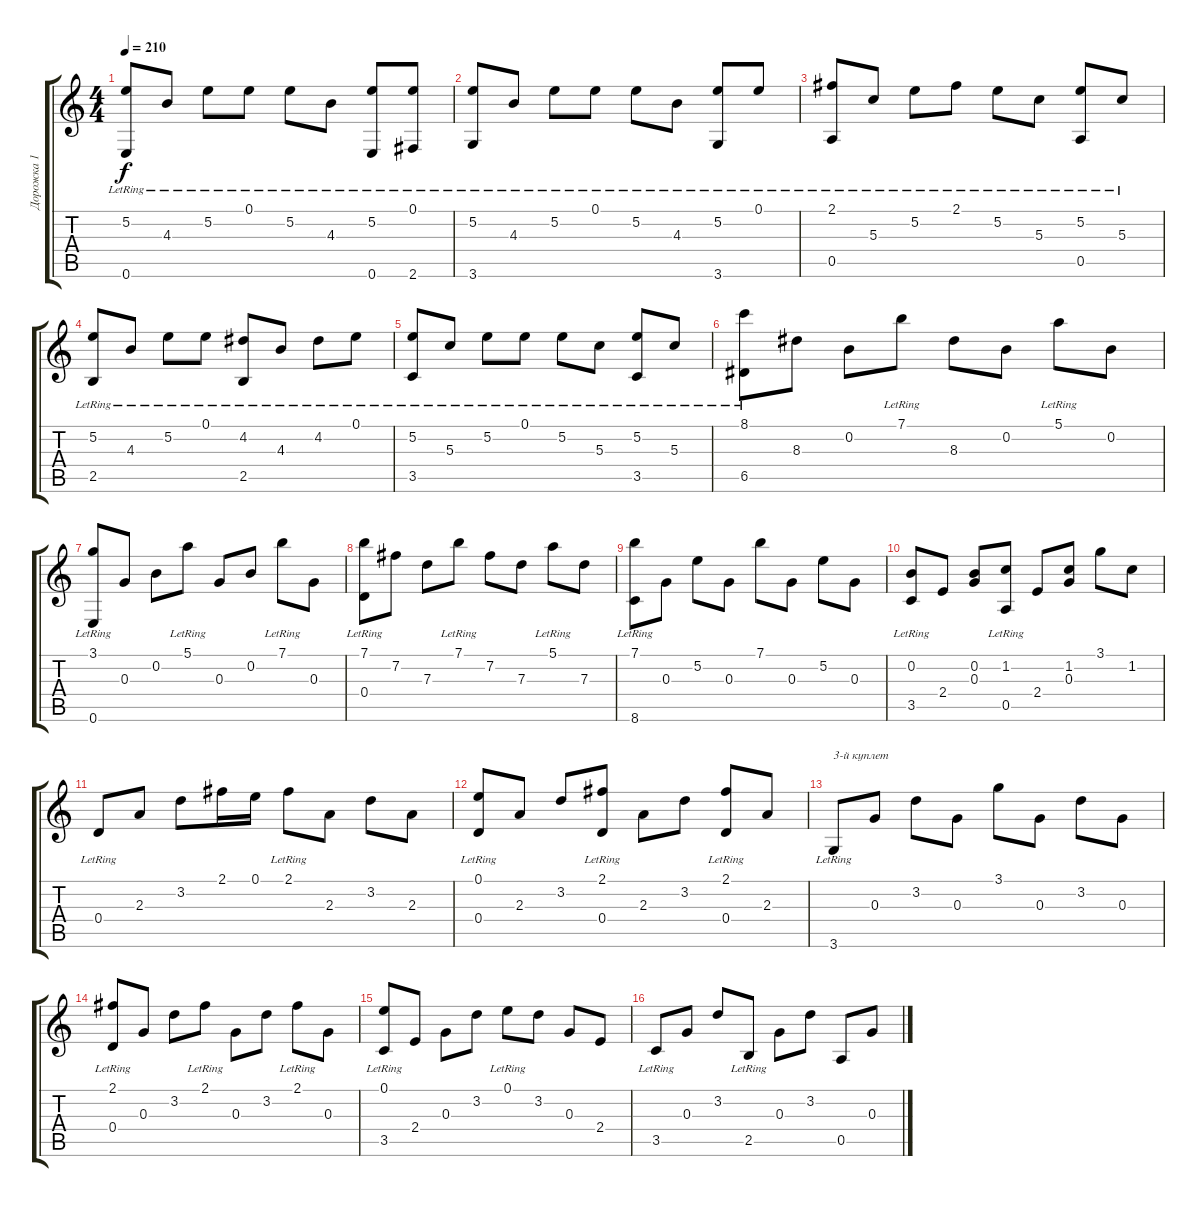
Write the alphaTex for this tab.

\track ("Дорожка 1" "Дорожка 1") {instrument acousticguitarsteel}
\staff {score tabs}
\tuning (E4 B3 G3 D3 A2 E2) {hide}
\ts (4 4)
\tempo 210
\clef g2
\ks c
(5.2{lr} 0.6{lr}).8{dy f} 4.3{lr}.8 5.2{lr}.8 0.1{lr}.8 5.2{lr}.8 4.3{lr}.8 (5.2{lr} 0.6).8 (0.1{lr} 2.6).8 |
(5.2{lr} 3.6{lr}).8 4.3{lr}.8 5.2{lr}.8 0.1{lr}.8 5.2{lr}.8 4.3{lr}.8 (5.2{lr} 3.6).8 0.1{lr}.8 |
(2.1{lr} 0.5{lr}).8 5.3{lr}.8 5.2{lr}.8 2.1{lr}.8 5.2{lr}.8 5.3{lr}.8 (5.2{lr} 0.5).8 5.3{lr}.8 |
(5.2 2.5{lr}).8 4.3{lr}.8 5.2{lr}.8 0.1{lr}.8 (4.2 2.5{lr}).8 4.3{lr}.8 4.2{lr}.8 0.1{lr}.8 |
(5.2 3.5{lr}).8 5.3{lr}.8 5.2{lr}.8 0.1{lr}.8 5.2{lr}.8 5.3{lr}.8 (5.2{lr} 3.5).8 5.3{lr}.8 |
(8.1{lr} 6.5{lr}).8 8.3.8 0.2.8 7.1{lr}.8 8.3.8 0.2.8 5.1{lr}.8 0.2.8 |
(3.1{lr} 0.6{lr}).8 0.3.8 0.2.8 5.1{lr}.8 0.3.8 0.2.8 7.1{lr}.8 0.3.8 |
(7.1{lr} 0.4{lr}).8 7.2.8 7.3.8 7.1{lr}.8 7.2.8 7.3.8 5.1{lr}.8 7.3.8 |
(7.1{lr} 8.6{lr}).8 0.3.8 5.2.8 0.3.8 7.1.8 0.3.8 5.2.8 0.3.8 |
(0.2{lr} 3.5{lr}).8 2.4.8 (0.2 0.3).8 (1.2{lr} 0.5{lr}).8 2.4.8 (1.2 0.3).8 3.1.8 1.2.8 |
0.4{lr}.8 2.3.8 3.2.8 2.1.16 0.1.16 2.1{lr}.8 2.3.8 3.2.8 2.3.8 |
(0.1{lr} 0.4{lr}).8 2.3.8 3.2.8 (2.1{lr} 0.4{lr}).8 2.3.8 3.2.8 (2.1{lr} 0.4{lr}).8 2.3.8 |
3.6{lr}.8{txt "3-й куплет"} 0.3.8 3.2.8 0.3.8 3.1.8 0.3.8 3.2.8 0.3.8 |
(2.1{lr} 0.4{lr}).8 0.3.8 3.2.8 2.1{lr}.8 0.3.8 3.2.8 2.1{lr}.8 0.3.8 |
(0.1{lr} 3.5{lr}).8 2.4.8 0.3.8 3.2.8 0.1{lr}.8 3.2.8 0.3.8 2.4.8 |
3.5{lr}.8 0.3.8 3.2.8 2.5{lr}.8 0.3.8 3.2.8 0.5.8 0.3.8
